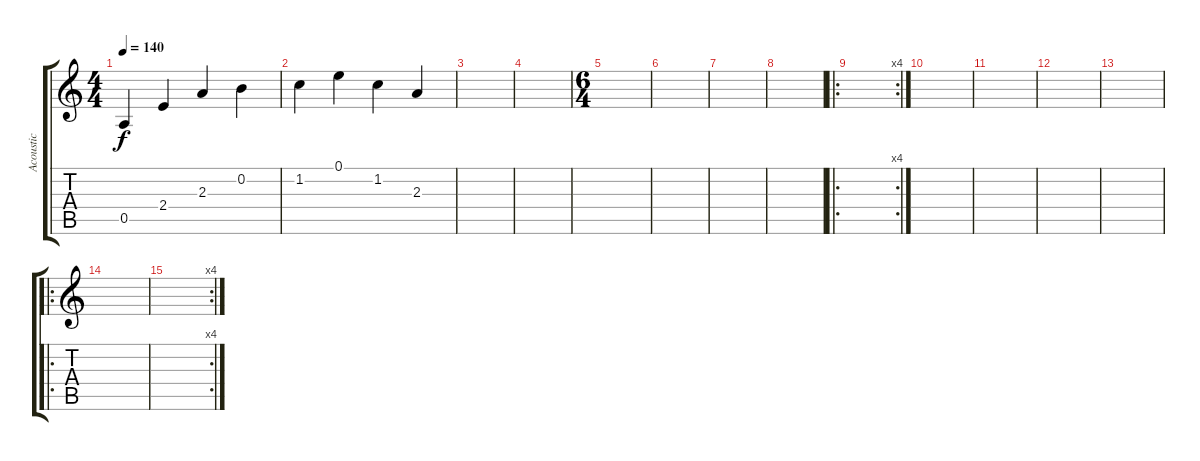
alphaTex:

\track ("Acoustic" "Acoustic") {instrument acousticguitarsteel}
\staff {score tabs}
\tuning (E4 B3 G3 D3 A2 E2) {hide}
\ts (4 4)
\tempo 140
\clef g2
\ks c
0.5.4{dy f} 2.4.4 2.3.4 0.2.4 |
1.2.4 0.1.4 1.2.4 2.3.4 |
|
|
\ts (6 4)
|
|
|
|
\ro
\rc 4
|
|
|
|
|
\ro
|
\rc 4
